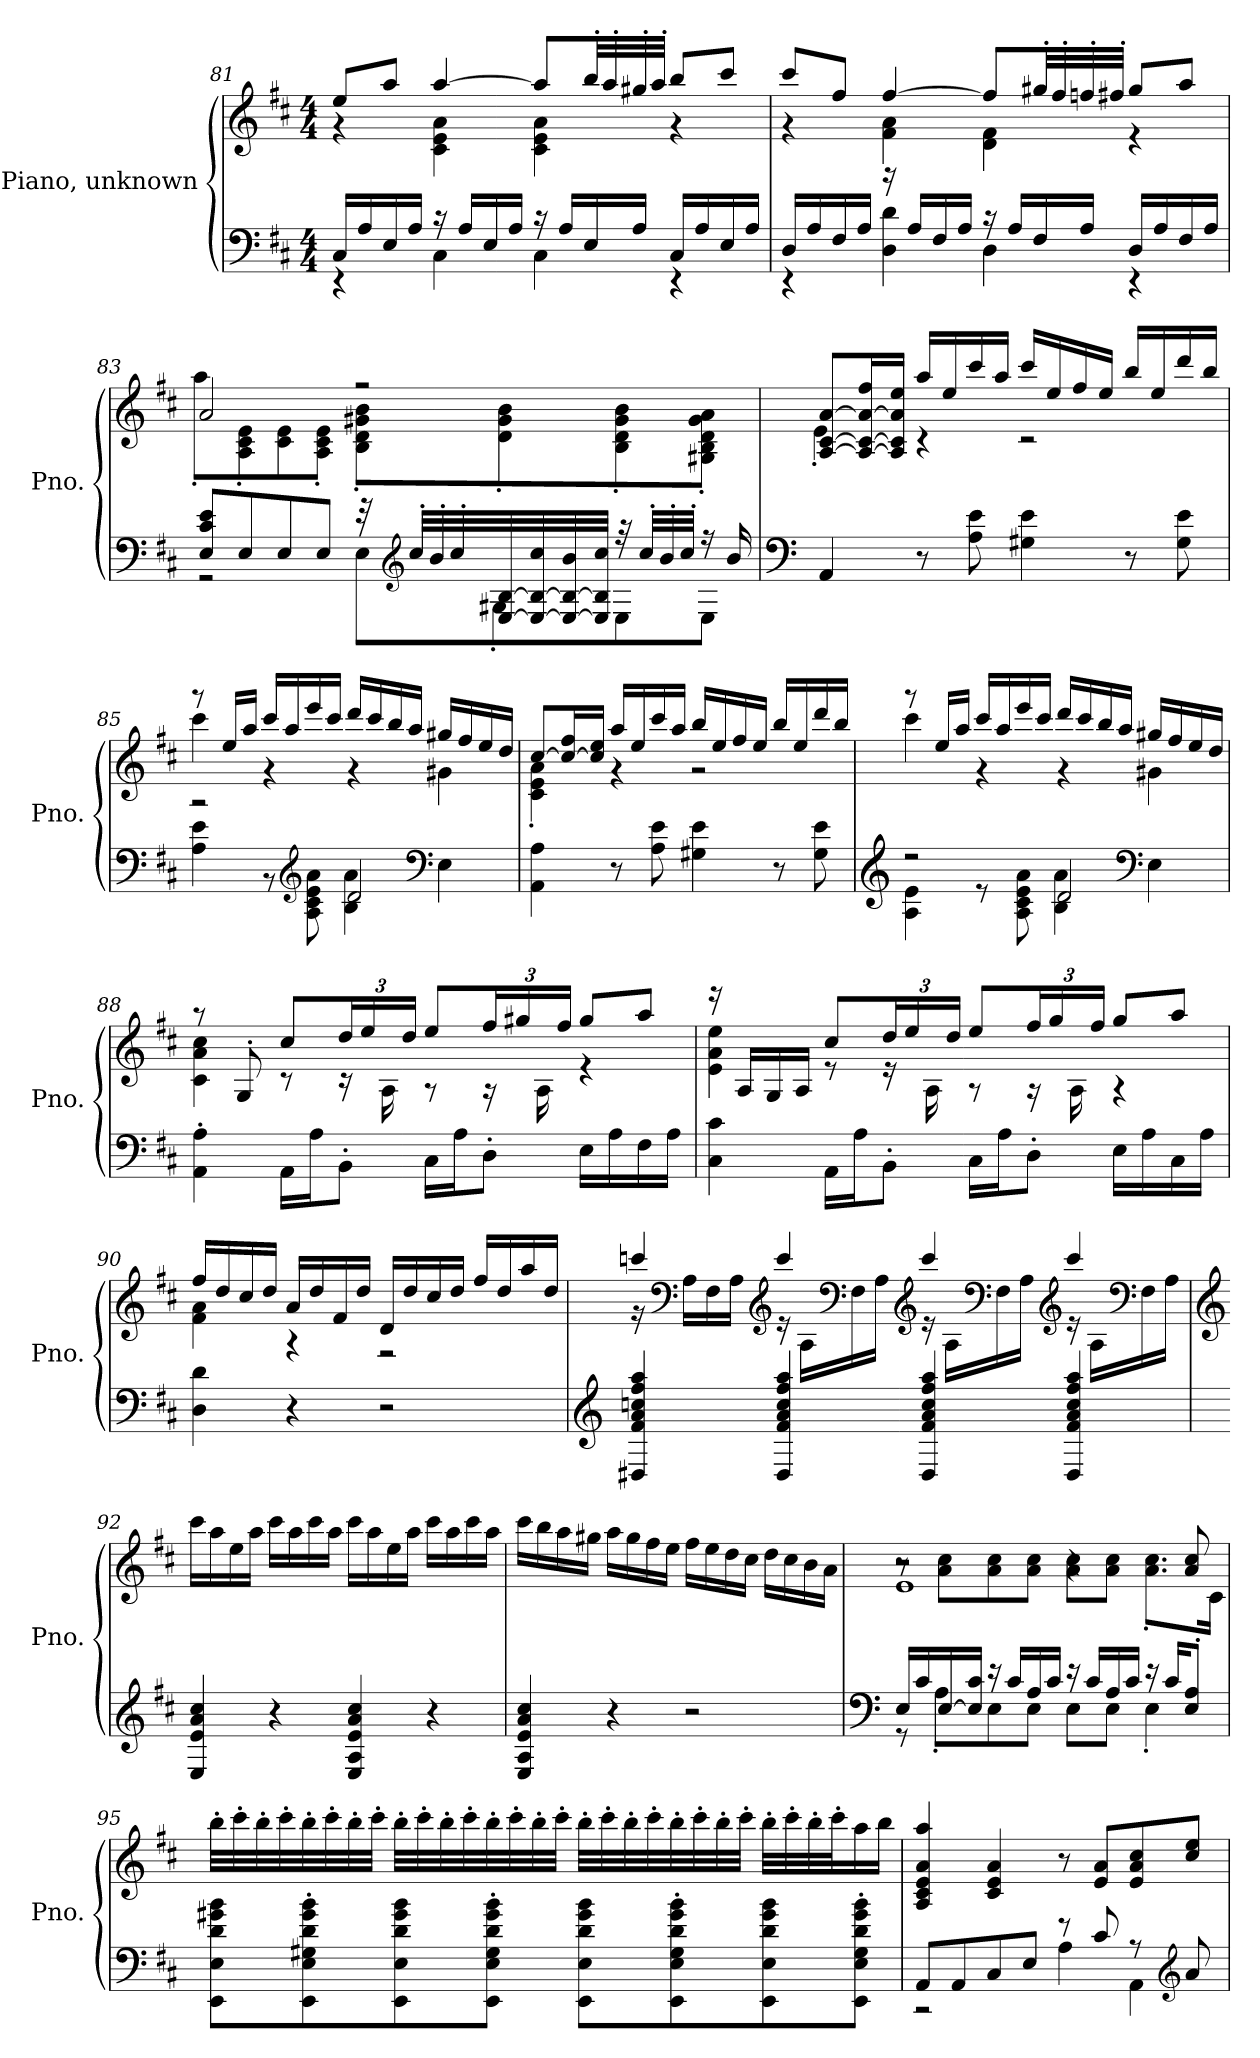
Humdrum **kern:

**kern	**kern
*part1	*part1
*staff2	*staff1
*I"Piano, unknown	*
*I'Pno.	*
*clefF4	*clefG2
*k[f#c#]	*k[f#c#]
*M4/4	*M4/4
=81	=81
*^	*^
16C#/LL	4r	8ee/L	4r
16A/	.	.	.
16E/	.	8aa/J	.
16A/JJ	.	.	.
16r	4C#\	[4aa/	4c#\ 4e\ 4a\
16A/LL	.	.	.
16E/	.	.	.
16A/JJ	.	.	.
16r	4C#\	8aa/L]	4c#\ 4e\ 4a\
16A/LL	.	.	.
16E/	.	32bb'/LL	.
.	.	32aa'/	.
16A/JJ	.	32gg#X'/	.
.	.	32aa'/JJJ	.
16C#/LL	4r	8bb/L	4r
16A/	.	.	.
16E/	.	8ccc#/J	.
16A/JJ	.	.	.
!!LO:PB:g=z	!!
=82	=82	=82	=82
16D/LL	4r	8ccc#/L	4r
16A/	.	.	.
16F#/	.	8ff#/J	.
16A/JJ	.	.	.
16r	4D\ 4d\	[4ff#/	4f#\ 4a\
16A/LL	.	.	.
16F#/	.	.	.
16A/JJ	.	.	.
16r	4D\	8ff#/L]	4d\ 4f#\
16A/LL	.	.	.
16F#/	.	32gg#X'/LL	.
.	.	32ff#'/	.
16A/JJ	.	32ffn'/	.
.	.	32ff#X'/JJJ	.
16D/LL	4r	8gg#/L	4r
16A/	.	.	.
16F#/	.	8aa/J	.
16A/JJ	.	.	.
=83	=83	=83	=83
8E/ 8c#/ 8e/L	2r	2a/	8aa'\L
8E/	.	.	8A\' 8c#\' 8e\'
8E/	.	.	8c#\ 8e\
8E/J	.	.	8A\' 8c#\' 8e\'J
32r	8E\L	2r	8B\' 8d\' 8g#X\' 8b\'L
*clefG2	*	*	*
32cc#'/LLL	.	.	.
32b'/	.	.	.
32cc#'/	.	.	.
[32E/ [32B/	8G#X'\	.	8d\' 8g#\' 8b\'
32E/_ 32B/_ 32cc#/	.	.	.
32E/_ 32B/_ 32b/	.	.	.
32E/] 32B/] 32cc#/JJJ	.	.	.
32r	8E\	.	8B\' 8d\' 8g#\' 8b\'
32cc#'/LLL	.	.	.
32b'/	.	.	.
32cc#'/JJJ	.	.	.
16r	8E\J	.	8G#X\' 8B\' 8d\' 8g#\' 8a\'J
16b/	.	.	.
*v	*v	*	*
!!LO:LB:g=z	!!
=84	=84	=84
*clefF4	*	*
4AA/	[8A/ [8c#/ [8a/L	4e'\
.	16A/_ 16c#/_ 16a/_ 16ff#/L	.
.	16A/] 16c#/] 16a/] 16ee/JJ	.
8r	16aa/LL	4r
.	16ee/	.
8A\ 8e\	16ccc#/	.
.	16aa/JJ	.
4G#X\ 4e\	16ccc#/LL	2r
.	16ee/	.
.	16ff#/	.
.	16ee/JJ	.
8r	16bb/LL	.
.	16ee/	.
8G#\ 8e\	16ddd/	.
.	16bb/JJ	.
=85	=85	=85
*^	*	*
2r	4A\ 4e\	8r	4ccc#\
.	.	16ee/LL	.
.	.	16aa/JJ	.
.	8r	16ccc#/LL	4r
.	.	16aa/	.
*clefG2	*	*	*
.	8A\ 8c#\ 8e\ 8a\	16eee/	.
.	.	16ccc#/JJ	.
2d/	4B\ 4a\	16ddd/LL	4r
.	.	16ccc#/	.
.	.	16bb/	.
.	.	16aa/JJ	.
*clefF4	*	*	*
.	4E\	16gg#X/LL	4g#X\
.	.	16ff#/	.
.	.	16ee/	.
.	.	16dd/JJ	.
*v	*v	*	*
!!LO:LB:g=z	!!
=86	=86	=86
4AA\ 4A\	[8cc#/L	4c#\' 4e\' 4a\'
.	16cc#/_ 16ff#/L	.
.	16cc#/] 16ee/JJ	.
8r	16aa/LL	4r
.	16ee/	.
8A\ 8e\	16ccc#/	.
.	16aa/JJ	.
4G#X\ 4e\	16bb/LL	2r
.	16ee/	.
.	16ff#/	.
.	16ee/JJ	.
8r	16bb/LL	.
.	16ee/	.
8G#\ 8e\	16ddd/	.
.	16bb/JJ	.
=87	=87	=87
*clefG2	*	*
*^	*	*
2r	4A\ 4e\	8r	4ccc#\
.	.	16ee/LL	.
.	.	16aa/JJ	.
.	8r	16ccc#/LL	4r
.	.	16aa/	.
.	8A\ 8c#\ 8e\ 8a\	16eee/	.
.	.	16ccc#/JJ	.
2d/	4B\ 4a\	16ddd/LL	4r
.	.	16ccc#/	.
.	.	16bb/	.
.	.	16aa/JJ	.
*clefF4	*	*	*
.	4E\	16gg#X/LL	4g#X\
.	.	16ff#/	.
.	.	16ee/	.
.	.	16dd/JJ	.
*v	*v	*	*
!!LO:LB:g=z	!!
=88	=88	=88
4AA\' 4A\'	8r	4c#\ 4a\ 4cc#\
.	8G'/	.
16AA\LL	8cc#/L	8r
16A\J	.	.
*	*Xbrackettup	*
8BB'\J	24dd/L	16r
.	24ee/	.
.	.	16A\
.	24dd/JJ	.
16C#\LL	8ee/L	8r
16A\J	.	.
8D'\J	24ff#/L	16r
.	24gg#X/	.
.	.	16A\
.	24ff#/JJ	.
16E\LL	8gg#/L	4r
16A\	.	.
16F#\	8aa/J	.
16A\JJ	.	.
=89	=89	=89
4C#\ 4c#\	16r	4e\ 4a\ 4ee\
.	16A/LL	.
.	16G/	.
.	16A/JJ	.
16AA\LL	8cc#/L	8r
16A\J	.	.
8BB'\J	24dd/L	16r
.	24ee/	.
.	.	16A\
.	24dd/JJ	.
16C#\LL	8ee/L	8r
16A\J	.	.
8D'\J	24ff#/L	16r
.	24gg/	.
.	.	16A\
.	24ff#/JJ	.
16E\LL	8gg/L	4r
16A\	.	.
16C#\	8aa/J	.
16A\JJ	.	.
!!LO:LB:g=z	!!
=90	=90	=90
4D\ 4d\	16ff#/LL	4f#\ 4a\
.	16dd/	.
.	16cc#/	.
.	16dd/JJ	.
4r	16a/LL	4r
.	16dd/	.
.	16f#/	.
.	16dd/JJ	.
2r	16d/LL	2r
.	16dd/	.
.	16cc#/	.
.	16dd/JJ	.
.	16ff#/LL	.
.	16dd/	.
.	16aa/	.
.	16dd/JJ	.
!!LO:LB:g=z	!!
=91	=91	=91
*clefG2	*	*
4D#X/ 4f#/ 4a/ 4ccn/ 4ff#/ 4aa/	4cccn/	16r
*	*clefF4	*
.	.	16A\LL
.	.	16F#\
.	.	16A\JJ
*	*clefG2	*
4D#/ 4f#/ 4a/ 4cc/ 4ff#/ 4aa/	4ccc/	16r
.	.	16A\LL
*	*clefF4	*
.	.	16F#\
.	.	16A\JJ
*	*clefG2	*
4D#/ 4f#/ 4a/ 4cc/ 4ff#/ 4aa/	4ccc/	16r
.	.	16A\LL
*	*clefF4	*
.	.	16F#\
.	.	16A\JJ
*	*clefG2	*
4D#/ 4f#/ 4a/ 4cc/ 4ff#/ 4aa/	4ccc/	16r
.	.	16A\LL
*	*clefF4	*
.	.	16F#\
.	.	16A\JJ
*	*v	*v
!!LO:PB:g=z
=92	=92
*	*clefG2
4E/ 4e/ 4a/ 4cc#/	16ccc#\LL
.	16aa\
.	16ee\
.	16aa\JJ
4r	16ccc#\LL
.	16aa\
.	16ccc#\
.	16aa\JJ
4E/ 4A/ 4e/ 4a/ 4cc#/	16ccc#\LL
.	16aa\
.	16ee\
.	16aa\JJ
4r	16ccc#\LL
.	16aa\
.	16ccc#\
.	16aa\JJ
=93	=93
4E/ 4A/ 4e/ 4a/ 4cc#/	16ccc#\LL
.	16bb\
.	16aa\
.	16gg#X\JJ
4r	16aa\LL
.	16gg#\
.	16ff#\
.	16ee\JJ
2r	16ff#\LL
.	16ee\
.	16dd\
.	16cc#\JJ
.	16dd\LL
.	16cc#\
.	16b\
.	16a\JJ
!!LO:LB:g=z
=94	=94
*clefF4	*
*^	*^
*	*	*	*^
16E/LL	8r	2r	8r	1e
16c#/	.	.	.	.
[16E/	8A'\L	.	8a\ 8cc#\L	.
16E/] 16c#/JJ	.	.	.	.
16r	8E\	.	8a\ 8cc#\	.
16c#/LL	.	.	.	.
16A/	8E\J	.	8a\ 8cc#\J	.
16c#/JJ	.	.	.	.
16r	8E\L	4r	8a\ 8cc#\L	.
16c#/LL	.	.	.	.
16A/	8E\J	.	8a\ 8cc#\J	.
16c#/JJ	.	.	.	.
16r	4E'\	8r	8.a\' 8.cc#\'L	.
16c#/KL	.	.	.	.
8E/' 8A/'J	.	8a/ 8cc#/	.	.
.	.	.	16c#\Jk	.
*v	*v	*	*	*
*	*v	*v	*v
!!LO:LB:g=z
=95	=95
8EE\ 8E\ 8d\ 8g#X\ 8b\L	32bb'\LLL
.	32ccc#'\
.	32bb'\
.	32ccc#'\
8EE\' 8E\' 8G#X\' 8d\' 8g#\' 8b\'	32bb'\
.	32ccc#'\
.	32bb'\
.	32ccc#'\JJJ
8EE\ 8E\ 8d\ 8g#\ 8b\	32bb'\LLL
.	32ccc#'\
.	32bb'\
.	32ccc#'\
8EE\' 8E\' 8G#\' 8d\' 8g#\' 8b\'J	32bb'\
.	32ccc#'\
.	32bb'\
.	32ccc#'\JJJ
8EE\ 8E\ 8d\ 8g#\ 8b\L	32bb'\LLL
.	32ccc#'\
.	32bb'\
.	32ccc#'\
8EE\' 8E\' 8G#\' 8d\' 8g#\' 8b\'	32bb'\
.	32ccc#'\
.	32bb'\
.	32ccc#'\JJJ
8EE\ 8E\ 8d\ 8g#\ 8b\	32bb'\LLL
.	32ccc#'\
.	32bb'\
.	32ccc#'\J
8EE\' 8E\' 8G#\' 8d\' 8g#\' 8b\'J	16aa\
.	16bb\JJ
!!LO:LB:g=z
=96	=96
*^	*
8AA/L	2r	4A/ 4c#/ 4e/ 4a/ 4aa/
8AA/	.	.
8C#/	.	4c#/ 4e/ 4a/
8E/J	.	.
8r	4A\	8r
8c#/	.	8e/ 8a/L
8r	4AA\	8e/ 8a/ 8cc#/
*clefG2	*	*
8a/	.	8cc#/ 8ee/J
*v	*v	*
=	=
*-	*-
